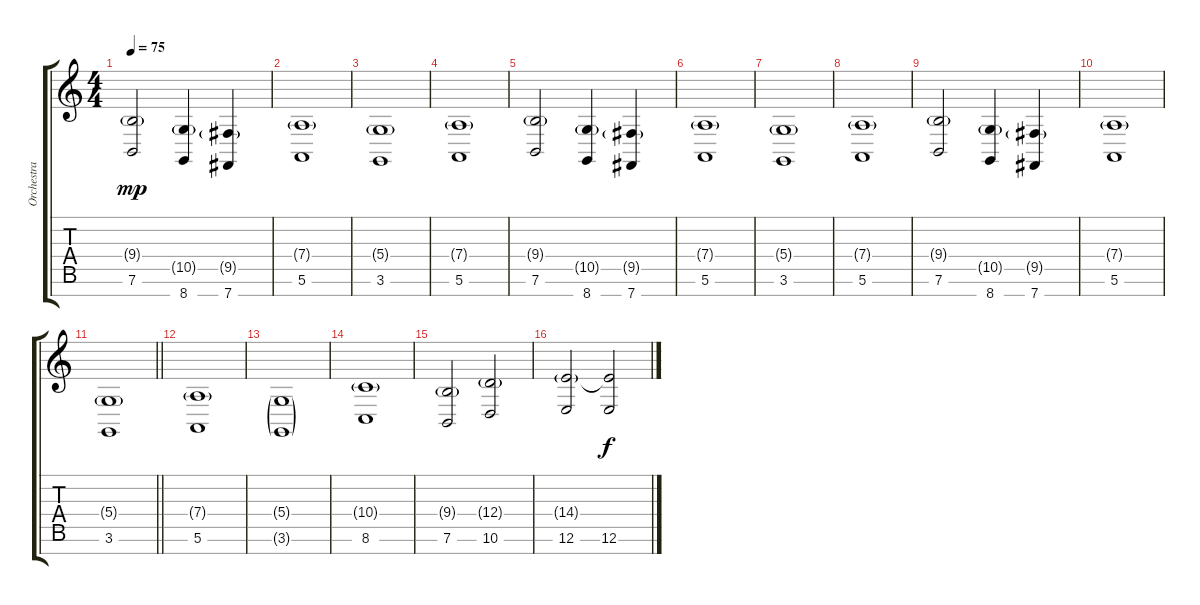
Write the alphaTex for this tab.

\track ("Orchestra" "Orchestra") {instrument tremolostrings}
\staff {score tabs}
\tuning (E4 B3 G3 D3 A2 E2 B1) {hide}
\ts (4 4)
\tempo 75
\clef g2
\ks c
(9.4{g} 7.6).2{dy mp} (10.5{g} 8.7).4 (9.5{g} 7.7).4 |
(7.4{g} 5.6).1 |
(5.4{g} 3.6).1 |
(7.4{g} 5.6).1 |
(9.4{g} 7.6).2 (10.5{g} 8.7).4 (9.5{g} 7.7).4 |
(7.4{g} 5.6).1 |
(5.4{g} 3.6).1 |
(7.4{g} 5.6).1 |
(9.4{g} 7.6).2 (10.5{g} 8.7).4 (9.5{g} 7.7).4 |
(7.4{g} 5.6).1 |
\barLineRight lightlight
(5.4{g} 3.6).1 |
\section ("" "")
(7.4{g} 5.6).1{volume 5} |
(5.4{g} 3.6{g}).1 |
(10.4{g} 8.6).1 |
(9.4{g} 7.6).2 (12.4{g} 10.6).2 |
(14.4{g} 12.6).2 (14.4{t} 12.6).2{dy f}
